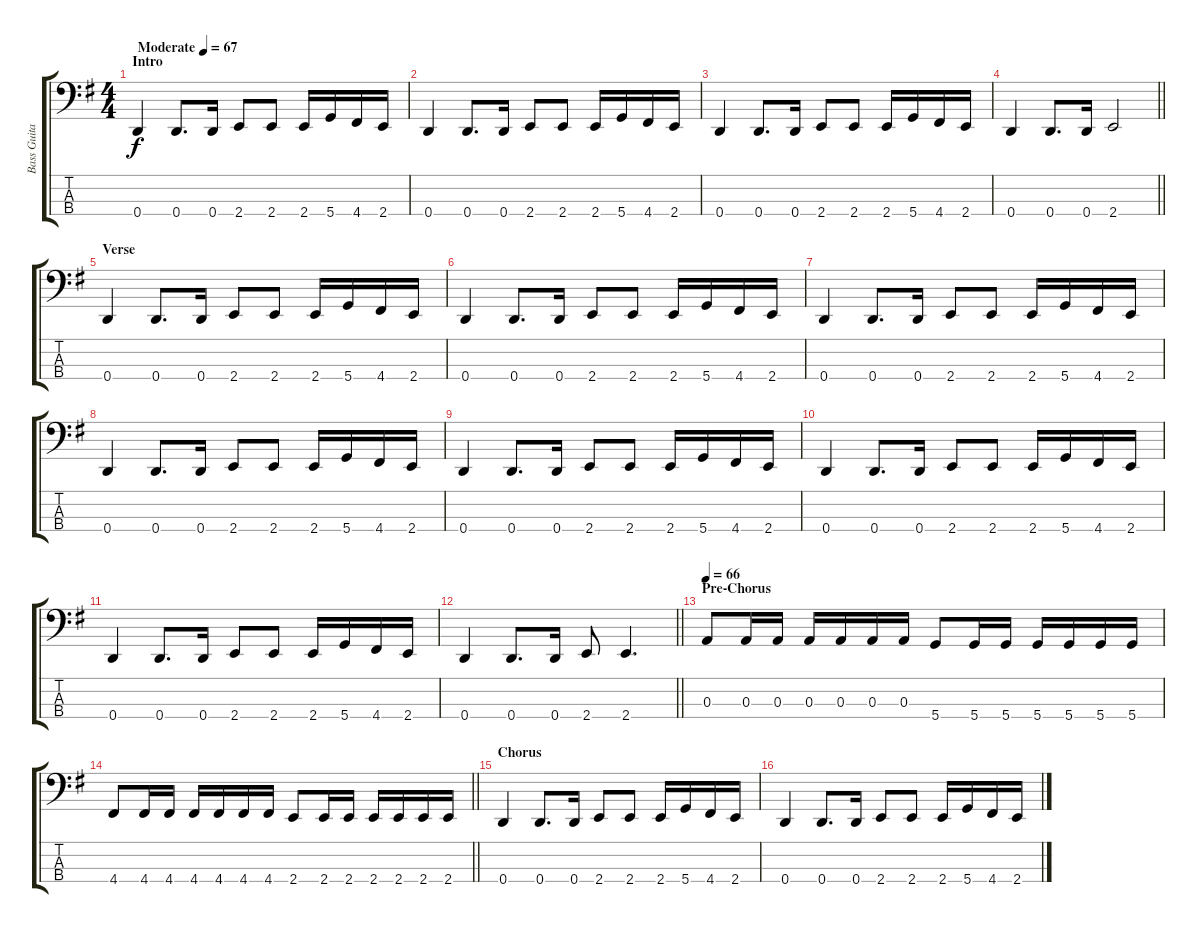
\track ("Bass Guitar" "Bass Guita") {instrument electricbassfinger}
\staff {score tabs}
\tuning (G2 D2 A1 D1) {hide}
\ts (4 4)
\section ("" "Intro")
\tempo (67 "Moderate")
\clef f4
\ks g
0.4.4{dy f instrument electricbassfinger} 0.4.8{d} 0.4.16 2.4.8 2.4.8 2.4.16 5.4.16 4.4.16 2.4.16 |
0.4.4 0.4.8{d} 0.4.16 2.4.8 2.4.8 2.4.16 5.4.16 4.4.16 2.4.16 |
0.4.4 0.4.8{d} 0.4.16 2.4.8 2.4.8 2.4.16 5.4.16 4.4.16 2.4.16 |
\barLineRight lightlight
0.4.4 0.4.8{d} 0.4.16 2.4.2 |
\section ("" "Verse")
0.4.4 0.4.8{d} 0.4.16 2.4.8 2.4.8 2.4.16 5.4.16 4.4.16 2.4.16 |
0.4.4 0.4.8{d} 0.4.16 2.4.8 2.4.8 2.4.16 5.4.16 4.4.16 2.4.16 |
0.4.4 0.4.8{d} 0.4.16 2.4.8 2.4.8 2.4.16 5.4.16 4.4.16 2.4.16 |
0.4.4 0.4.8{d} 0.4.16 2.4.8 2.4.8 2.4.16 5.4.16 4.4.16 2.4.16 |
0.4.4 0.4.8{d} 0.4.16 2.4.8 2.4.8 2.4.16 5.4.16 4.4.16 2.4.16 |
0.4.4 0.4.8{d} 0.4.16 2.4.8 2.4.8 2.4.16 5.4.16 4.4.16 2.4.16 |
0.4.4 0.4.8{d} 0.4.16 2.4.8 2.4.8 2.4.16 5.4.16 4.4.16 2.4.16 |
\barLineRight lightlight
0.4.4 0.4.8{d} 0.4.16 2.4.8 2.4.4{d} |
\section ("" "Pre-Chorus")
\tempo 66
0.3.8 0.3.16 0.3.16 0.3.16 0.3.16 0.3.16 0.3.16 5.4.8 5.4.16 5.4.16 5.4.16 5.4.16 5.4.16 5.4.16 |
\barLineRight lightlight
4.4.8 4.4.16 4.4.16 4.4.16 4.4.16 4.4.16 4.4.16 2.4.8 2.4.16 2.4.16 2.4.16 2.4.16 2.4.16 2.4.16 |
\section ("" "Chorus")
0.4.4 0.4.8{d} 0.4.16 2.4.8 2.4.8 2.4.16 5.4.16 4.4.16 2.4.16 |
0.4.4 0.4.8{d} 0.4.16 2.4.8 2.4.8 2.4.16 5.4.16 4.4.16 2.4.16
